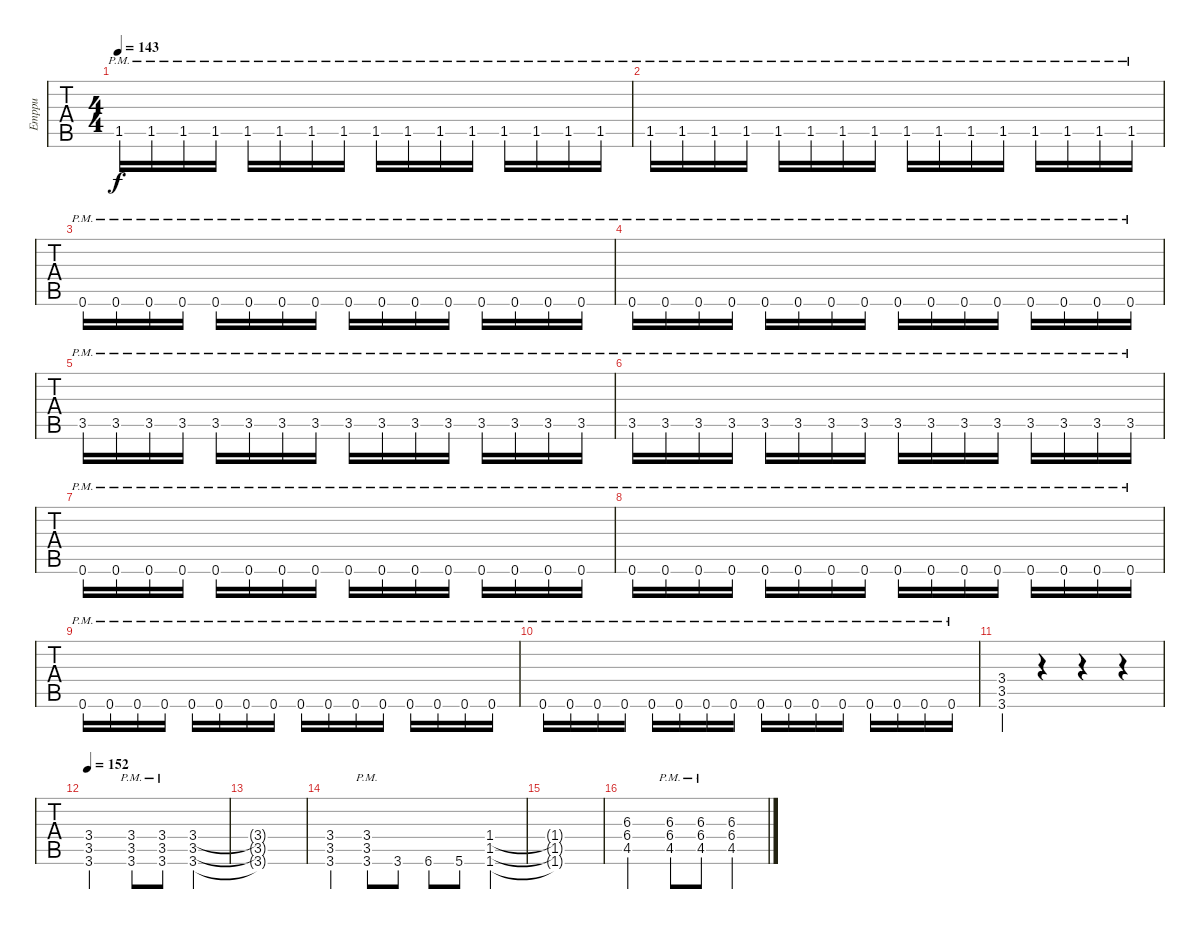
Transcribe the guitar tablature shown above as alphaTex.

\track ("Emppu" "Emppu") {instrument distortionguitar}
\staff {tabs}
\tuning (E4 B3 G3 D3 A2 D2) {hide}
\ts (4 4)
\tempo 143
\clef g2
\ks c
1.5{pm}.16{dy f} 1.5{pm}.16 1.5{pm}.16 1.5{pm}.16 1.5{pm}.16 1.5{pm}.16 1.5{pm}.16 1.5{pm}.16 1.5{pm}.16 1.5{pm}.16 1.5{pm}.16 1.5{pm}.16 1.5{pm}.16 1.5{pm}.16 1.5{pm}.16 1.5{pm}.16 |
1.5{pm}.16 1.5{pm}.16 1.5{pm}.16 1.5{pm}.16 1.5{pm}.16 1.5{pm}.16 1.5{pm}.16 1.5{pm}.16 1.5{pm}.16 1.5{pm}.16 1.5{pm}.16 1.5{pm}.16 1.5{pm}.16 1.5{pm}.16 1.5{pm}.16 1.5{pm}.16 |
0.6{pm}.16 0.6{pm}.16 0.6{pm}.16 0.6{pm}.16 0.6{pm}.16 0.6{pm}.16 0.6{pm}.16 0.6{pm}.16 0.6{pm}.16 0.6{pm}.16 0.6{pm}.16 0.6{pm}.16 0.6{pm}.16 0.6{pm}.16 0.6{pm}.16 0.6{pm}.16 |
0.6{pm}.16 0.6{pm}.16 0.6{pm}.16 0.6{pm}.16 0.6{pm}.16 0.6{pm}.16 0.6{pm}.16 0.6{pm}.16 0.6{pm}.16 0.6{pm}.16 0.6{pm}.16 0.6{pm}.16 0.6{pm}.16 0.6{pm}.16 0.6{pm}.16 0.6{pm}.16 |
3.5{pm}.16 3.5{pm}.16 3.5{pm}.16 3.5{pm}.16 3.5{pm}.16 3.5{pm}.16 3.5{pm}.16 3.5{pm}.16 3.5{pm}.16 3.5{pm}.16 3.5{pm}.16 3.5{pm}.16 3.5{pm}.16 3.5{pm}.16 3.5{pm}.16 3.5{pm}.16 |
3.5{pm}.16 3.5{pm}.16 3.5{pm}.16 3.5{pm}.16 3.5{pm}.16 3.5{pm}.16 3.5{pm}.16 3.5{pm}.16 3.5{pm}.16 3.5{pm}.16 3.5{pm}.16 3.5{pm}.16 3.5{pm}.16 3.5{pm}.16 3.5{pm}.16 3.5{pm}.16 |
0.6{pm}.16 0.6{pm}.16 0.6{pm}.16 0.6{pm}.16 0.6{pm}.16 0.6{pm}.16 0.6{pm}.16 0.6{pm}.16 0.6{pm}.16 0.6{pm}.16 0.6{pm}.16 0.6{pm}.16 0.6{pm}.16 0.6{pm}.16 0.6{pm}.16 0.6{pm}.16 |
0.6{pm}.16 0.6{pm}.16 0.6{pm}.16 0.6{pm}.16 0.6{pm}.16 0.6{pm}.16 0.6{pm}.16 0.6{pm}.16 0.6{pm}.16 0.6{pm}.16 0.6{pm}.16 0.6{pm}.16 0.6{pm}.16 0.6{pm}.16 0.6{pm}.16 0.6{pm}.16 |
0.6{pm}.16 0.6{pm}.16 0.6{pm}.16 0.6{pm}.16 0.6{pm}.16 0.6{pm}.16 0.6{pm}.16 0.6{pm}.16 0.6{pm}.16 0.6{pm}.16 0.6{pm}.16 0.6{pm}.16 0.6{pm}.16 0.6{pm}.16 0.6{pm}.16 0.6{pm}.16 |
0.6{pm}.16 0.6{pm}.16 0.6{pm}.16 0.6{pm}.16 0.6{pm}.16 0.6{pm}.16 0.6{pm}.16 0.6{pm}.16 0.6{pm}.16 0.6{pm}.16 0.6{pm}.16 0.6{pm}.16 0.6{pm}.16 0.6{pm}.16 0.6{pm}.16 0.6{pm}.16 |
(3.4 3.5 3.6).4 r.4 r.4 r.4 |
\tempo 152
(3.4 3.5 3.6).2 (3.4{pm} 3.5{pm} 3.6{pm}).8 (3.4{pm} 3.5{pm} 3.6{pm}).8 (3.4 3.5 3.6).4 |
(3.4{t} 3.5{t} 3.6{t}).1 |
(3.4 3.5 3.6).4 (3.4{pm} 3.5{pm} 3.6{pm}).8 3.6.8 6.6.8 5.6.8 (1.4 1.5 1.6).4 |
(1.4{t} 1.5{t} 1.6{t}).1 |
(6.3 6.4 4.5).2 (6.3{pm} 6.4{pm} 4.5{pm}).8 (6.3{pm} 6.4{pm} 4.5{pm}).8 (6.3 6.4 4.5).4
